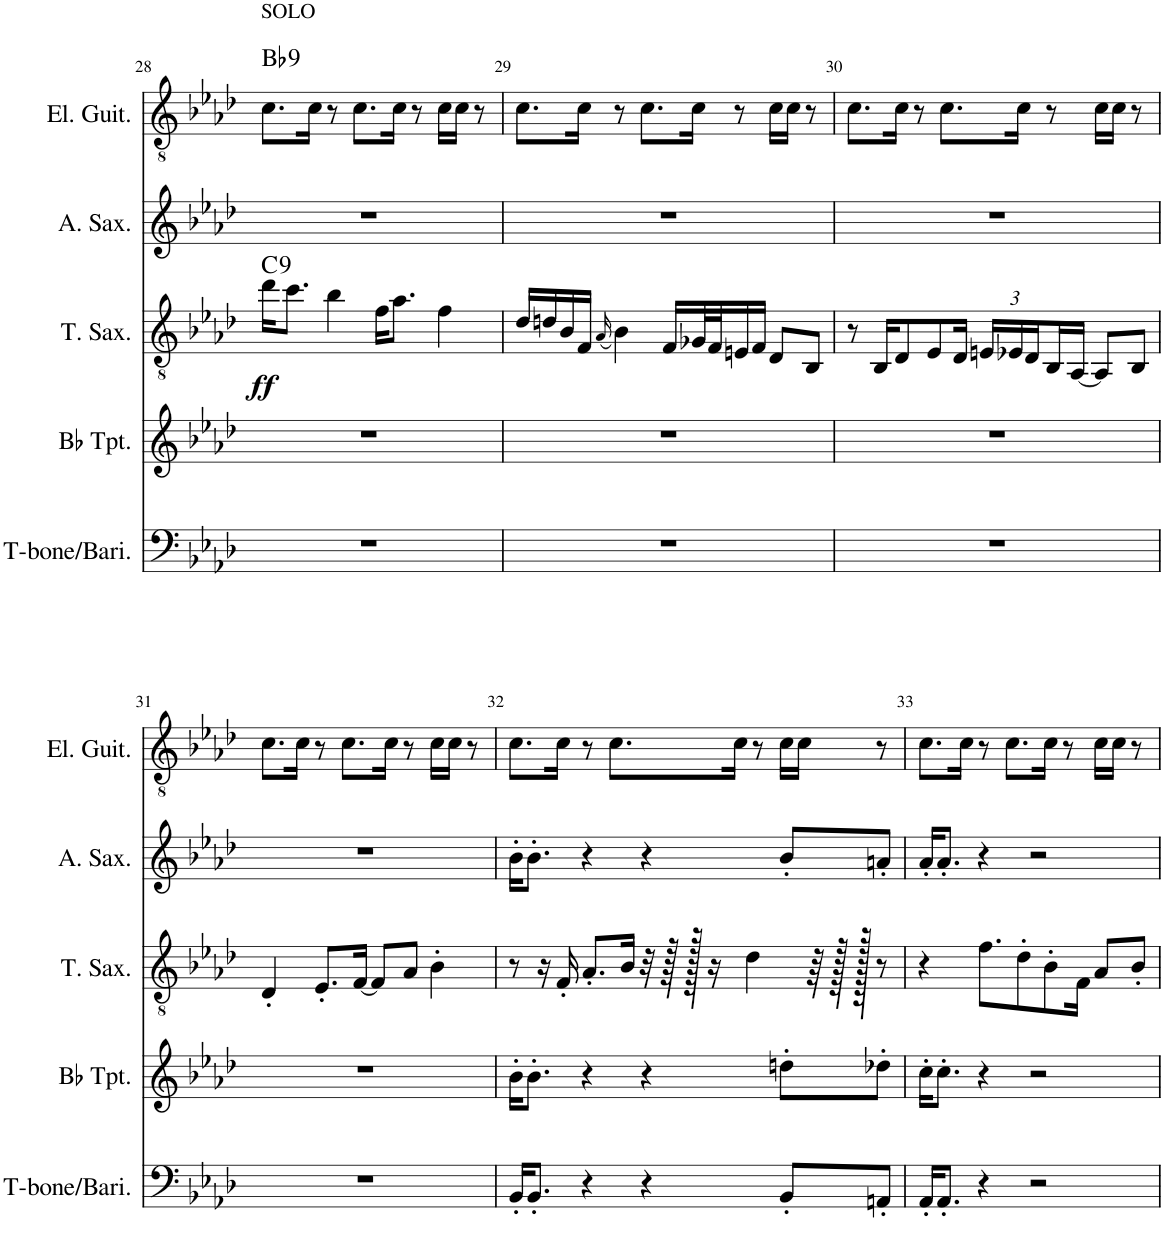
**kern	**kern	**kern	**dynam	**harte	**kern	**kern	**harte
*part5	*part4	*part3	*part3	*part3	*part2	*part1	*part1
*staff5	*staff4	*staff3	*staff3	*	*staff2	*staff1	*
*I"T-bone/Bari	*I"Bb Trumpet	*I"Tenor Saxophone	*	*	*I"Alto Saxophone	*I"Electric Guitar	*
*I'T-bone/Bari.	*I'Bb Tpt.	*I'T. Sax.	*	*	*I'A. Sax.	*I'El. Guit.	*
!!LO:PB:g=z
*clefF4	*clefG2	*clefGv2	*	*	*clefG2	*clefGv2	*
*	*ITrd1c2	*ITrd8c14	*	*	*ITrd5c9	*	*
*k[b-e-a-d-]	*k[b-e-a-d-]	*k[b-e-a-d-]	*	*	*k[b-e-a-d-]	*k[b-e-a-d-]	*
*M4/4	*M4/4	*M4/4	*	*	*M4/4	*M4/4	*
=28	=28	=28	=28	=28	=28	=28	=28
!	!	!	!	!	!	!LO:TX:a:t=SOLO	!
!	!	!	!LO:DY:b	!LO:H:kt=9	!	!	!LO:H:kt=9
1r	1r	16dd-\KL	ff	C:9	1r	8.c\L	Bb:9
.	.	8.cc\J	.	.	.	.	.
.	.	.	.	.	.	16c\Jk	.
.	.	4b-\	.	.	.	8r	.
.	.	.	.	.	.	8.c\L	.
.	.	16f\KL	.	.	.	.	.
.	.	8.a-\J	.	.	.	16c\Jk	.
.	.	.	.	.	.	8r	.
.	.	4f\	.	.	.	16c\LL	.
.	.	.	.	.	.	16c\JJ	.
.	.	.	.	.	.	8r	.
=29	=29	=29	=29	=29	=29	=29	=29
1r	1r	16d-/LL	.	.	1r	8.c\L	.
.	.	16dn/	.	.	.	.	.
.	.	16B-/	.	.	.	.	.
.	.	16F/JJ	.	.	.	16c\Jk	.
.	.	(16qA-/	.	.	.	.	.
.	.	4B-\)	.	.	.	8r	.
.	.	.	.	.	.	8.c\L	.
.	.	16F/LL	.	.	.	.	.
.	.	32G-X/L	.	.	.	16c\Jk	.
.	.	32F/J	.	.	.	.	.
.	.	16En/	.	.	.	8r	.
.	.	16F/JJ	.	.	.	.	.
.	.	8D-/L	.	.	.	16c\LL	.
.	.	.	.	.	.	16c\JJ	.
.	.	8BB-/J	.	.	.	8r	.
=30	=30	=30	=30	=30	=30	=30	=30
1r	1r	8r	.	.	1r	8.c\L	.
.	.	16BB-/KL	.	.	.	.	.
.	.	8D-/	.	.	.	16c\Jk	.
.	.	.	.	.	.	8r	.
.	.	8E-/	.	.	.	.	.
.	.	.	.	.	.	8.c\L	.
.	.	16D-/Jk	.	.	.	.	.
*	*	*Xbrackettup	*	*	*	*	*
.	.	24En/LL	.	.	.	.	.
.	.	24E-X/	.	.	.	.	.
.	.	.	.	.	.	16c\Jk	.
.	.	24D-/	.	.	.	.	.
.	.	16BB-/	.	.	.	8r	.
.	.	[16AA-/JJ	.	.	.	.	.
.	.	8AA-/L]	.	.	.	16c\LL	.
.	.	.	.	.	.	16c\JJ	.
.	.	8BB-/J	.	.	.	8r	.
!!LO:LB:g=z
=31	=31	=31	=31	=31	=31	=31	=31
1r	1r	4D-'/	.	.	1r	8.c\L	.
.	.	.	.	.	.	16c\Jk	.
.	.	8.E-'/L	.	.	.	8r	.
.	.	.	.	.	.	8.c\L	.
.	.	[16F/Jk	.	.	.	.	.
.	.	8F/L]	.	.	.	.	.
.	.	.	.	.	.	16c\Jk	.
.	.	8A-/J	.	.	.	8r	.
.	.	4B-'\	.	.	.	16c\LL	.
.	.	.	.	.	.	16c\JJ	.
.	.	.	.	.	.	8r	.
=32	=32	=32	=32	=32	=32	=32	=32
16BB-'/KL	16b-'\KL	8r	.	.	16b-'\KL	8.c\L	.
8.BB-'/J	8.b-'\J	.	.	.	8.b-'\J	.	.
.	.	16r	.	.	.	.	.
.	.	16F'/	.	.	.	16c\Jk	.
4r	4r	8.A-'/L	.	.	4r	8r	.
.	.	.	.	.	.	8.c\L	.
.	.	16B-/Jk	.	.	.	.	.
4r	4r	32r	.	.	4r	.	.
.	.	128r	.	.	.	.	.
.	.	512r	.	.	.	.	.
.	.	1536ryy	.	.	.	.	.
.	.	16r	.	.	.	.	.
.	.	.	.	.	.	16c\Jk	.
.	.	4d-\	.	.	.	.	.
.	.	.	.	.	.	8r	.
8BB-'/L	8ddn'\L	.	.	.	8b-'/L	16c\LL	.
.	.	.	.	.	.	16c\JJ	.
.	.	64r	.	.	.	.	.
.	.	256r	.	.	.	.	.
.	.	1024r	.	.	.	.	.
.	.	3072ryy	.	.	.	.	.
8AAn'/J	8dd-X'\J	8r	.	.	8an'/J	8r	.
=33	=33	=33	=33	=33	=33	=33	=33
16AA-'/KL	16cc'\KL	4r	.	.	16a-'/KL	8.c\L	.
8.AA-'/J	8.cc'\J	.	.	.	8.a-'/J	.	.
.	.	.	.	.	.	16c\Jk	.
4r	4r	8.f\L	.	.	4r	8r	.
.	.	.	.	.	.	8.c\L	.
.	.	8d-'\	.	.	.	.	.
2r	2r	.	.	.	2r	.	.
.	.	8B-'\	.	.	.	16c\Jk	.
.	.	.	.	.	.	8r	.
.	.	16F\Jk	.	.	.	.	.
.	.	8A-/L	.	.	.	16c\LL	.
.	.	.	.	.	.	16c\JJ	.
.	.	8B-'/J	.	.	.	8r	.
=	=	=	=	=	=	=	=
*-	*-	*-	*-	*-	*-	*-	*-
